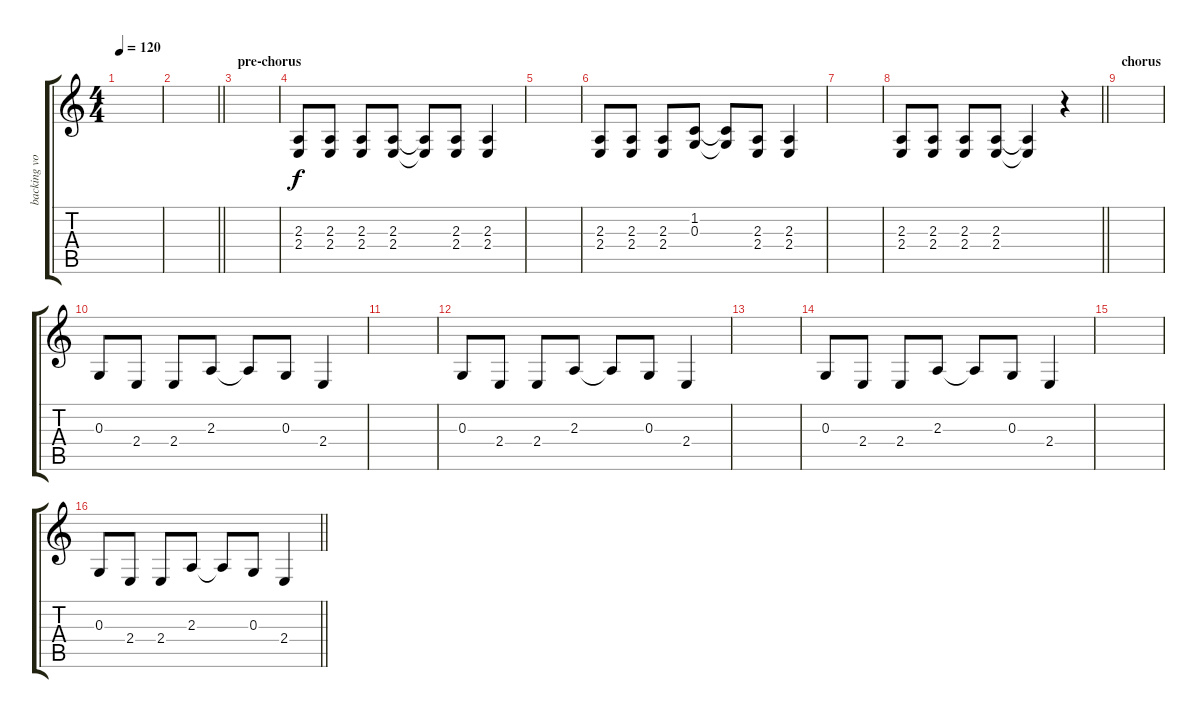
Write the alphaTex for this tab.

\track ("backing vocals" "backing vo") {instrument choiraahs}
\staff {score tabs}
\tuning (E4 B3 G3 D3 A2 E2) {hide}
\ts (4 4)
\tempo 120
\clef g2
\ks c
|
\barLineRight lightlight
|
\section ("" "pre-chorus")
|
(2.3 2.4).8 (2.3 2.4).8 (2.3 2.4).8 (2.3 2.4).8 (2.3{t} 2.4{t}).8 (2.3 2.4).8 (2.3 2.4).4 |
|
(2.3 2.4).8 (2.3 2.4).8 (2.3 2.4).8 (1.2 0.3).8 (1.2{t} 0.3{t}).8 (2.3 2.4).8 (2.3 2.4).4 |
|
\barLineRight lightlight
(2.3 2.4).8 (2.3 2.4).8 (2.3 2.4).8 (2.3 2.4).8 (2.3{t} 2.4{t}).4 r.4 |
\section ("" "chorus")
|
0.3.8 2.4.8 2.4.8 2.3.8 2.3{t}.8 0.3.8 2.4.4 |
|
0.3.8 2.4.8 2.4.8 2.3.8 2.3{t}.8 0.3.8 2.4.4 |
|
0.3.8 2.4.8 2.4.8 2.3.8 2.3{t}.8 0.3.8 2.4.4 |
|
\barLineRight lightlight
0.3.8 2.4.8 2.4.8 2.3.8 2.3{t}.8 0.3.8 2.4.4
